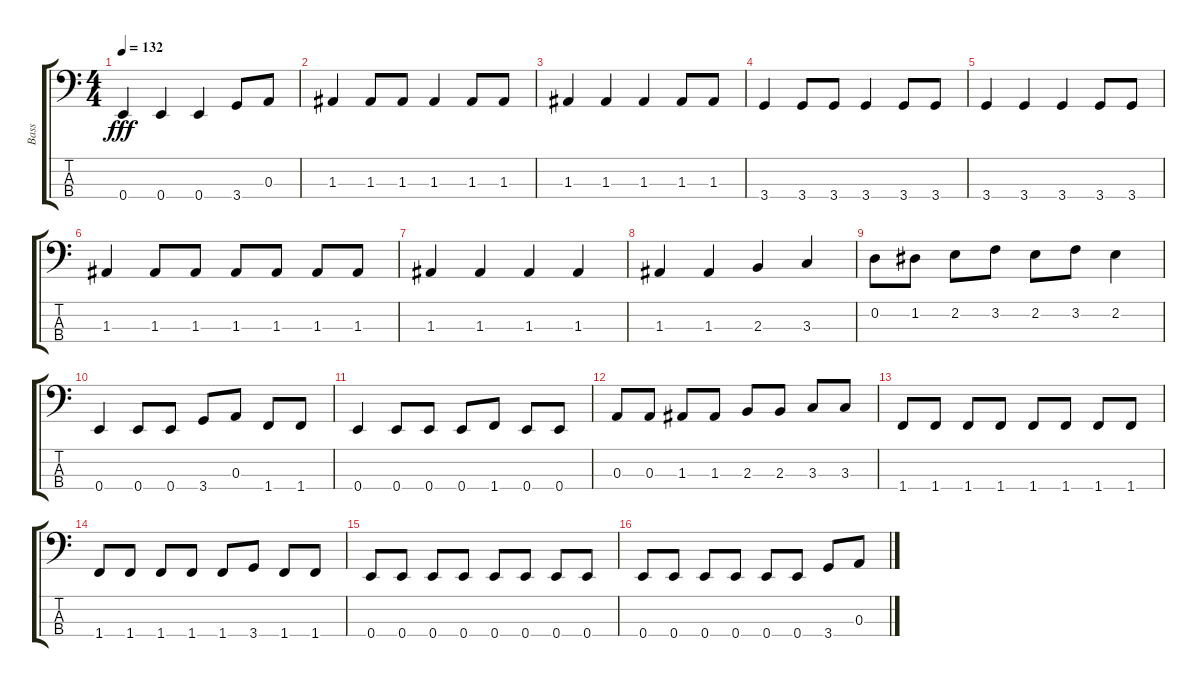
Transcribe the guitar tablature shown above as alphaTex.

\track ("Bass" "Bass") {instrument electricbassfinger}
\staff {score tabs}
\tuning (G2 D2 A1 E1) {hide}
\ts (4 4)
\tempo 132
\clef f4
\ks c
0.4.4{dy fff} 0.4.4 0.4.4 3.4.8 0.3.8 |
1.3.4 1.3.8 1.3.8 1.3.4 1.3.8 1.3.8 |
1.3.4 1.3.4 1.3.4 1.3.8 1.3.8 |
3.4.4 3.4.8 3.4.8 3.4.4 3.4.8 3.4.8 |
3.4.4 3.4.4 3.4.4 3.4.8 3.4.8 |
1.3.4 1.3.8 1.3.8 1.3.8 1.3.8 1.3.8 1.3.8 |
1.3.4 1.3.4 1.3.4 1.3.4 |
1.3.4 1.3.4 2.3.4 3.3.4 |
0.2.8 1.2.8 2.2.8 3.2.8 2.2.8 3.2.8 2.2.4 |
0.4.4 0.4.8 0.4.8 3.4.8 0.3.8 1.4.8 1.4.8 |
0.4.4 0.4.8 0.4.8 0.4.8 1.4.8 0.4.8 0.4.8 |
0.3.8 0.3.8 1.3.8 1.3.8 2.3.8 2.3.8 3.3.8 3.3.8 |
1.4.8 1.4.8 1.4.8 1.4.8 1.4.8 1.4.8 1.4.8 1.4.8 |
1.4.8 1.4.8 1.4.8 1.4.8 1.4.8 3.4.8 1.4.8 1.4.8 |
0.4.8 0.4.8 0.4.8 0.4.8 0.4.8 0.4.8 0.4.8 0.4.8 |
0.4.8 0.4.8 0.4.8 0.4.8 0.4.8 0.4.8 3.4.8 0.3.8
